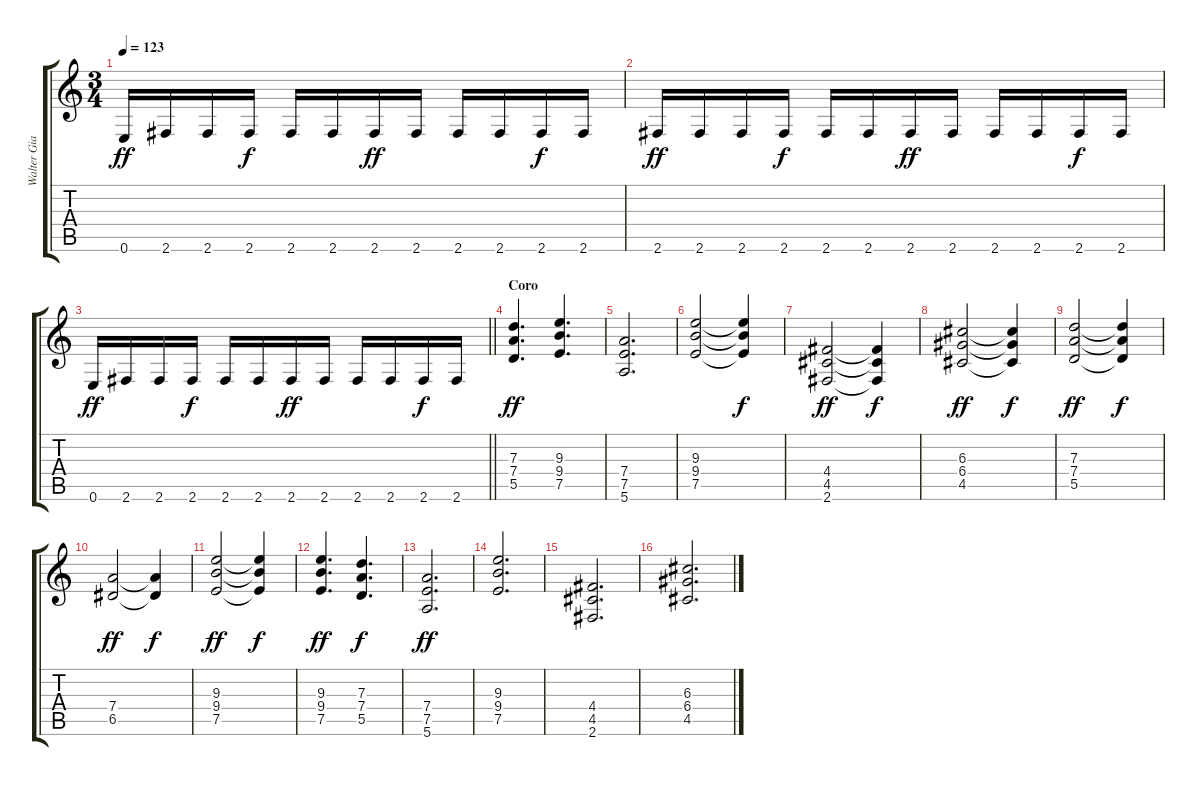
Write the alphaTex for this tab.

\track ("Walter Giardino" "Walter Gia") {instrument distortionguitar}
\staff {score tabs}
\tuning (E4 B3 G3 D3 A2 E2) {hide}
\ts (3 4)
\tempo 123
\clef g2
\ks c
0.6.16{dy ff} 2.6.16 2.6.16 2.6.16{dy f} 2.6.16 2.6.16 2.6.16{dy ff} 2.6.16 2.6.16 2.6.16 2.6.16{dy f} 2.6.16 |
2.6.16{dy ff} 2.6.16 2.6.16 2.6.16{dy f} 2.6.16 2.6.16 2.6.16{dy ff} 2.6.16 2.6.16 2.6.16 2.6.16{dy f} 2.6.16 |
\barLineRight lightlight
0.6.16{dy ff} 2.6.16 2.6.16 2.6.16{dy f} 2.6.16 2.6.16 2.6.16{dy ff} 2.6.16 2.6.16 2.6.16 2.6.16{dy f} 2.6.16 |
\section ("" "Coro")
(7.3 7.4 5.5).4{d dy ff} (9.3 9.4 7.5).4{d} |
(7.4 7.5 5.6).2{d} |
(9.3 9.4 7.5).2 (9.3{t} 9.4{t} 7.5{t}).4{dy f} |
(4.4 4.5 2.6).2{dy ff} (4.4{t} 4.5{t} 2.6{t}).4{dy f} |
(6.3 6.4 4.5).2{dy ff} (6.3{t} 6.4{t} 4.5{t}).4{dy f} |
(7.3 7.4 5.5).2{dy ff} (7.3{t} 7.4{t} 5.5{t}).4{dy f} |
(7.4 6.5).2{dy ff} (7.4{t} 6.5{t}).4{dy f} |
(9.3 9.4 7.5).2{dy ff} (9.3{t} 9.4{t} 7.5{t}).4{dy f} |
(9.3 9.4 7.5).4{d dy ff} (7.3 7.4 5.5).4{d dy f} |
(7.4 7.5 5.6).2{d dy ff} |
(9.3 9.4 7.5).2{d} |
(4.4 4.5 2.6).2{d} |
(6.3 6.4 4.5).2{d}
